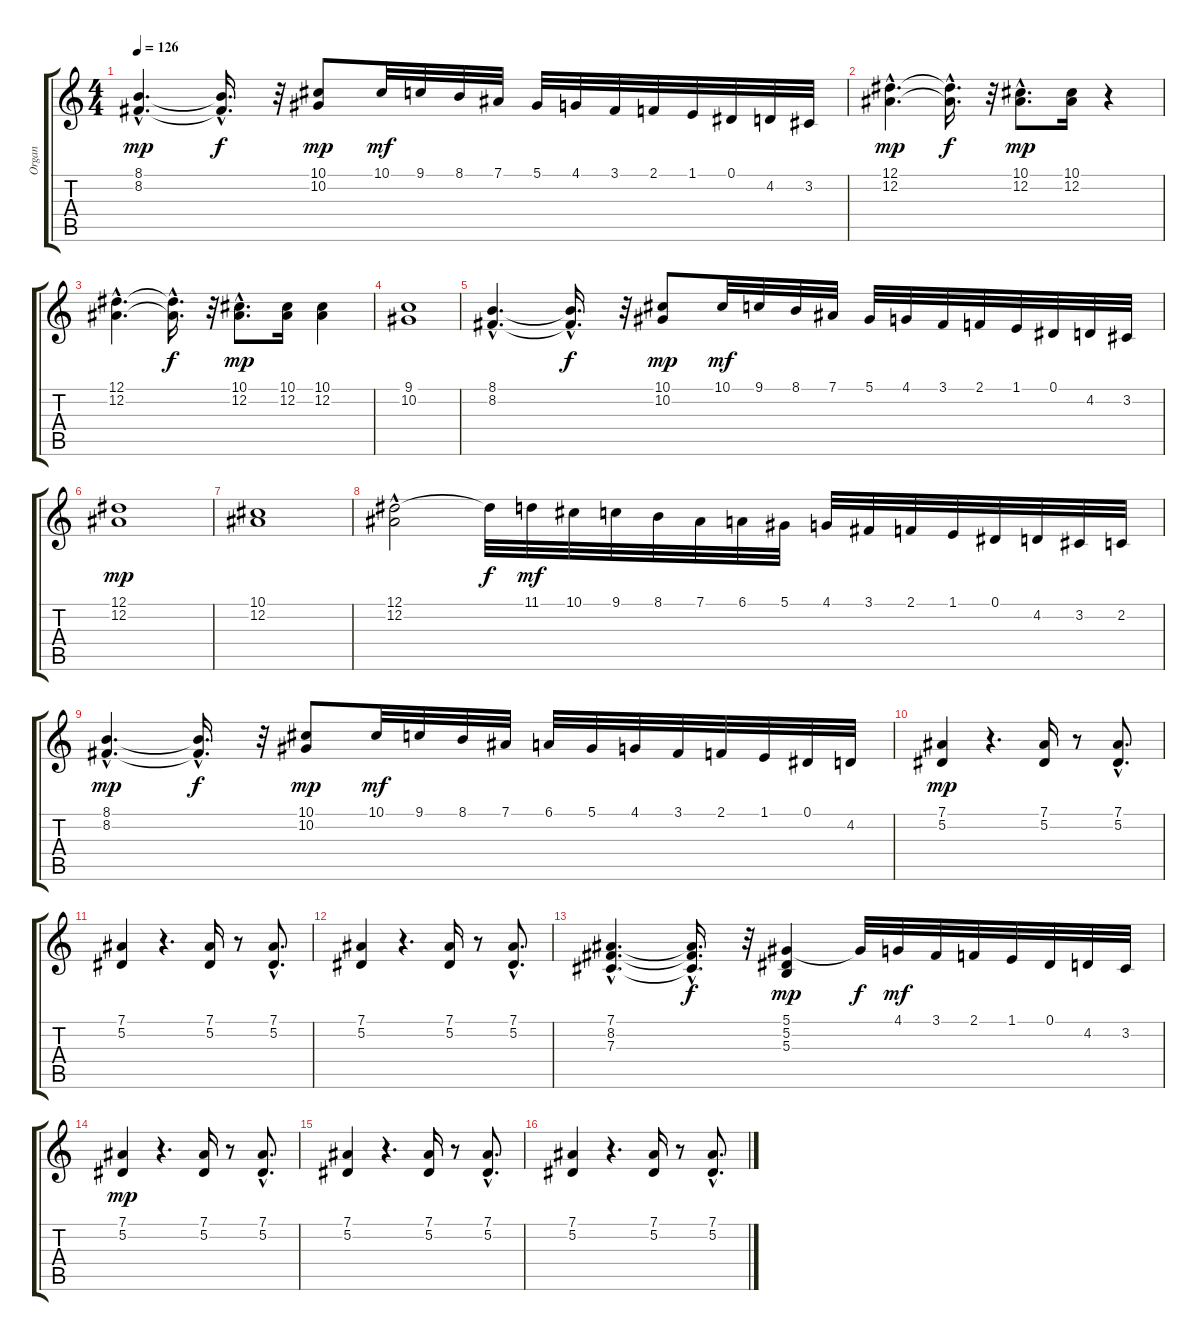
\track ("Organ                               " "Organ     ") {instrument rockorgan}
\staff {score tabs}
\tuning (Eb4 Bb3 Gb3 Db3 Ab2 Eb2) {hide}
\ts (4 4)
\tempo 126
\clef g2
\ks c
(8.1{hac} 8.2{hac}).4{d dy mp} (8.1{hac t} 8.2{hac t}).16{d dy f} r.32 (10.1 10.2).8{dy mp} 10.1.32{dy mf} 9.1.32 8.1.32 7.1.32 5.1.32 4.1.32 3.1.32 2.1.32 1.1.32 0.1.32 4.2.32 3.2.32 |
(12.1{hac} 12.2{hac}).4{d dy mp} (12.1{hac t} 12.2{hac t}).16{d dy f} r.32 (10.1{hac} 12.2{hac}).8{d dy mp} (10.1 12.2).16 r.4 |
(12.1{hac} 12.2{hac}).4{d} (12.1{hac t} 12.2{hac t}).16{d dy f} r.32 (10.1{hac} 12.2{hac}).8{d dy mp} (10.1 12.2).16 (10.1 12.2).4 |
(9.1 10.2).1 |
(8.1{hac} 8.2{hac}).4{d} (8.1{hac t} 8.2{hac t}).16{d dy f} r.32 (10.1 10.2).8{dy mp} 10.1.32{dy mf} 9.1.32 8.1.32 7.1.32 5.1.32 4.1.32 3.1.32 2.1.32 1.1.32 0.1.32 4.2.32 3.2.32 |
(12.1 12.2).1{dy mp} |
(10.1 12.2).1 |
(12.1 12.2{hac}).2 12.1{t}.32{dy f} 11.1.32{dy mf} 10.1.32 9.1.32 8.1.32 7.1.32 6.1.32 5.1.32 4.1.32 3.1.32 2.1.32 1.1.32 0.1.32 4.2.32 3.2.32 2.2.32 |
(8.1{hac} 8.2{hac}).4{d dy mp} (8.1{hac t} 8.2{hac t}).16{d dy f} r.32 (10.1 10.2).8{dy mp} 10.1.32{dy mf} 9.1.32 8.1.32 7.1.32 6.1.32 5.1.32 4.1.32 3.1.32 2.1.32 1.1.32 0.1.32 4.2.32 |
(7.1 5.2).4{dy mp} r.4{d} (7.1 5.2).16 r.8 (7.1{hac} 5.2{hac}).8{d} |
(7.1 5.2).4 r.4{d} (7.1 5.2).16 r.8 (7.1{hac} 5.2{hac}).8{d} |
(7.1 5.2).4 r.4{d} (7.1 5.2).16 r.8 (7.1{hac} 5.2{hac}).8{d} |
(7.1{hac} 8.2{hac} 7.3{hac}).4{d} (7.1{hac t} 8.2{hac t} 7.3{hac t}).16{d dy f} r.32 (5.1 5.2 5.3).4{dy mp} 5.1{t}.32{dy f} 4.1.32{dy mf} 3.1.32 2.1.32 1.1.32 0.1.32 4.2.32 3.2.32 |
(7.1 5.2).4{dy mp} r.4{d} (7.1 5.2).16 r.8 (7.1{hac} 5.2{hac}).8{d} |
(7.1 5.2).4 r.4{d} (7.1 5.2).16 r.8 (7.1{hac} 5.2{hac}).8{d} |
(7.1 5.2).4 r.4{d} (7.1 5.2).16 r.8 (7.1{hac} 5.2{hac}).8{d}
